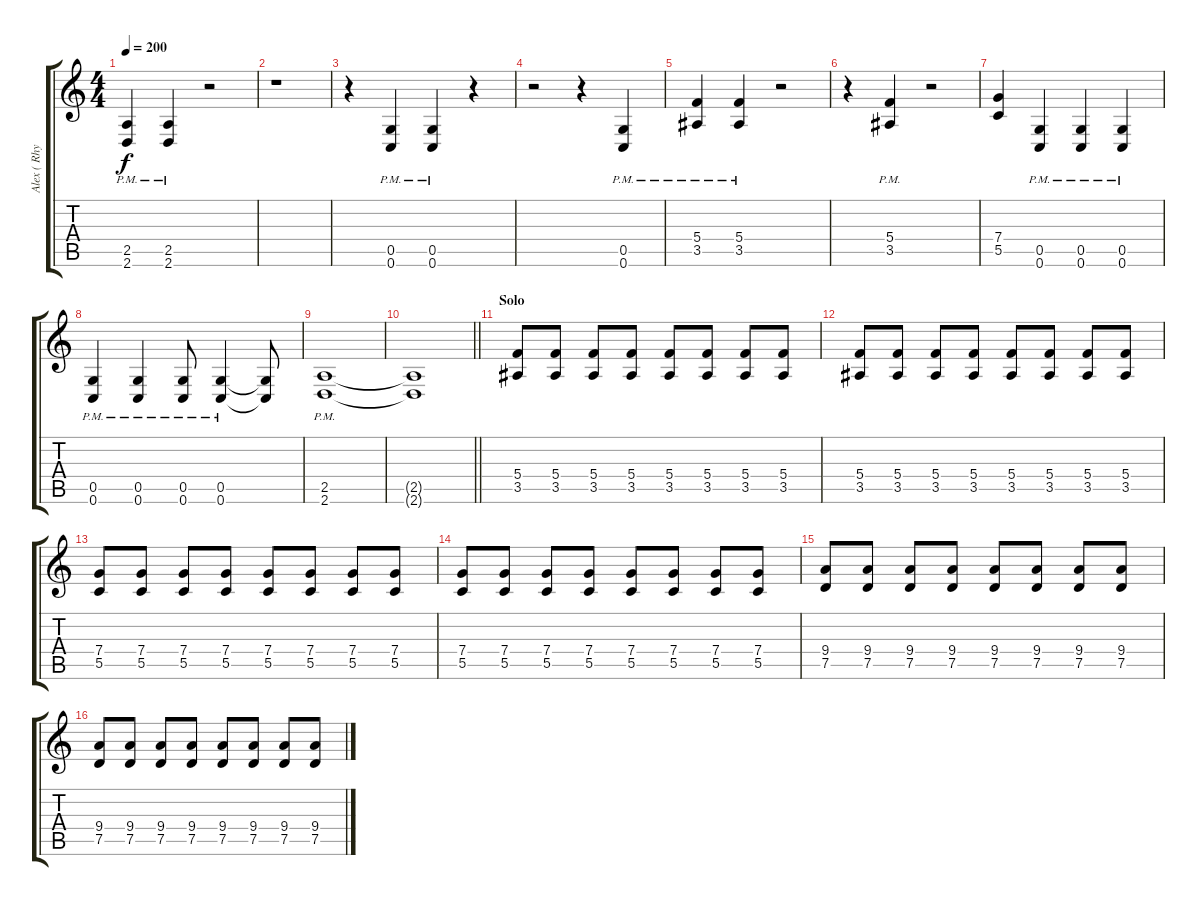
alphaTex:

\track ("Alex ( Rhytm)" "Alex ( Rhy") {instrument overdrivenguitar}
\staff {score tabs}
\tuning (D4 A3 F3 C3 G2 C2) {hide}
\ts (4 4)
\tempo 200
\clef g2
\ks c
(2.5{pm} 2.6{pm}).4{dy f} (2.5{pm} 2.6{pm}).4 r.2 |
r.1 |
r.4 (0.5{pm} 0.6{pm}).4 (0.5{pm} 0.6{pm}).4 r.4 |
r.2 r.4 (0.5{pm} 0.6{pm}).4 |
(5.4{pm} 3.5{pm}).4 (5.4{pm} 3.5{pm}).4 r.2 |
r.4 (5.4 3.5{pm}).4 r.2 |
(7.4 5.5).4 (0.5{pm} 0.6{pm}).4 (0.5{pm} 0.6{pm}).4 (0.5{pm} 0.6{pm}).4 |
(0.5{pm} 0.6{pm}).4 (0.5{pm} 0.6{pm}).4 (0.5{pm} 0.6{pm}).8 (0.5{pm} 0.6{pm}).4 (0.5{t} 0.6{t}).8 |
(2.5{pm} 2.6{pm}).1 |
\barLineRight lightlight
(2.5{t} 2.6{t}).1 |
\section ("" "Solo")
(5.4 3.5).8 (5.4 3.5).8 (5.4 3.5).8 (5.4 3.5).8 (5.4 3.5).8 (5.4 3.5).8 (5.4 3.5).8 (5.4 3.5).8 |
(5.4 3.5).8 (5.4 3.5).8 (5.4 3.5).8 (5.4 3.5).8 (5.4 3.5).8 (5.4 3.5).8 (5.4 3.5).8 (5.4 3.5).8 |
(7.4 5.5).8 (7.4 5.5).8 (7.4 5.5).8 (7.4 5.5).8 (7.4 5.5).8 (7.4 5.5).8 (7.4 5.5).8 (7.4 5.5).8 |
(7.4 5.5).8 (7.4 5.5).8 (7.4 5.5).8 (7.4 5.5).8 (7.4 5.5).8 (7.4 5.5).8 (7.4 5.5).8 (7.4 5.5).8 |
(9.4 7.5).8 (9.4 7.5).8 (9.4 7.5).8 (9.4 7.5).8 (9.4 7.5).8 (9.4 7.5).8 (9.4 7.5).8 (9.4 7.5).8 |
(9.4 7.5).8 (9.4 7.5).8 (9.4 7.5).8 (9.4 7.5).8 (9.4 7.5).8 (9.4 7.5).8 (9.4 7.5).8 (9.4 7.5).8
